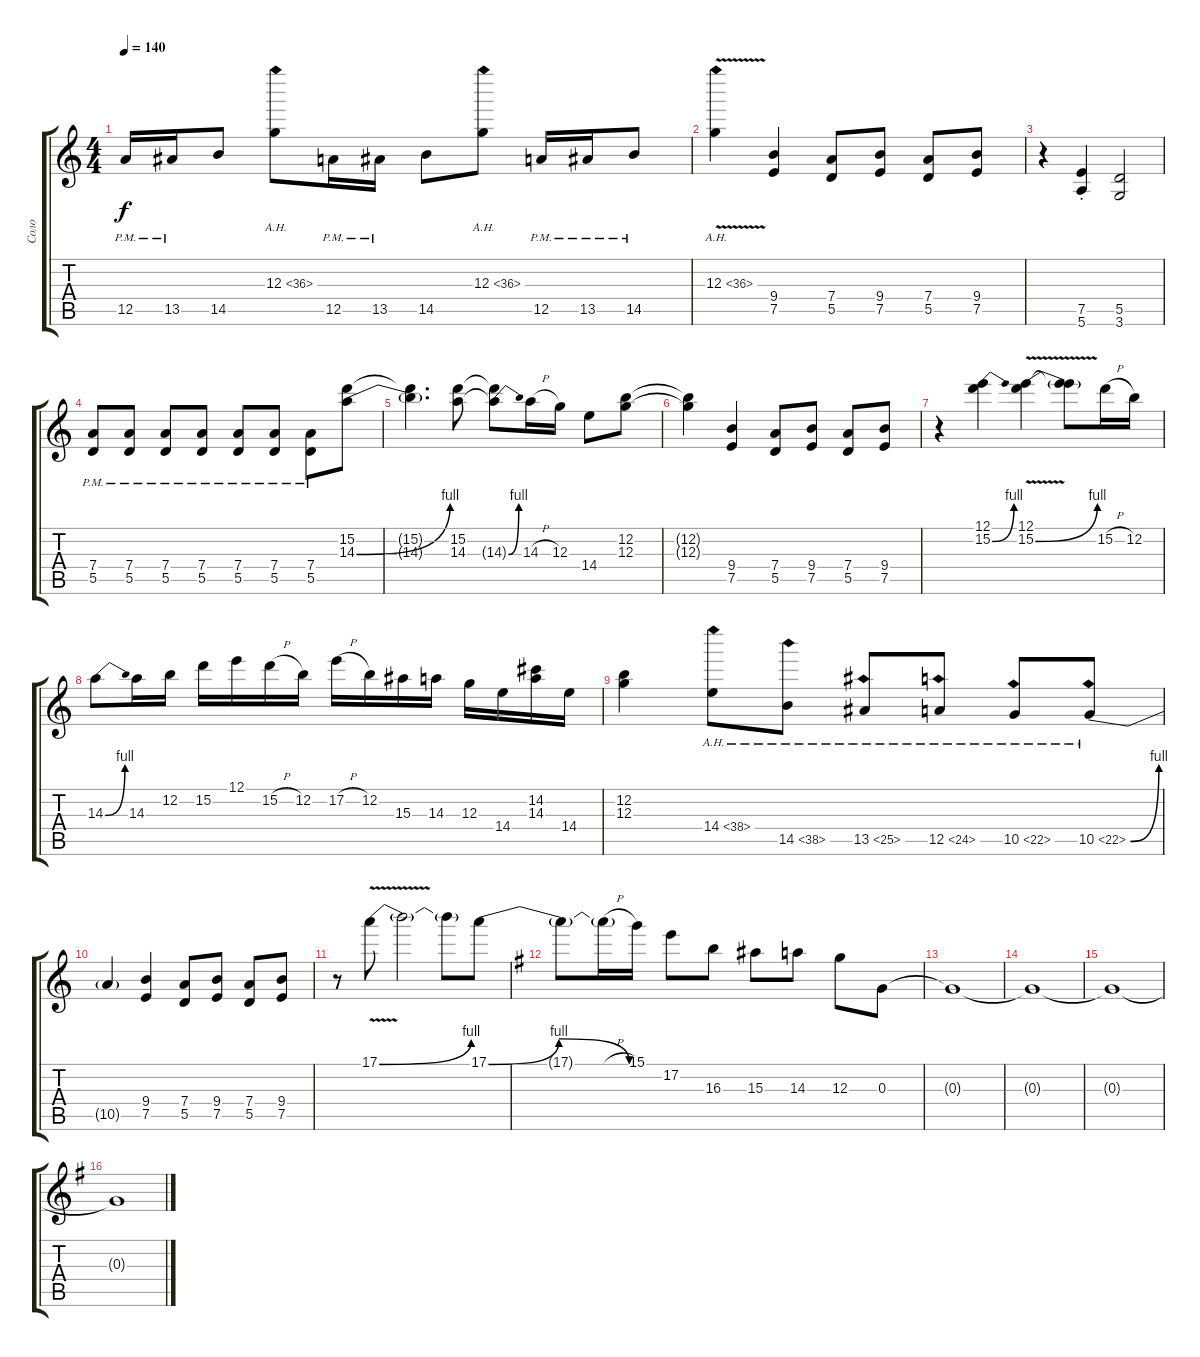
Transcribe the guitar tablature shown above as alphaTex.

\track ("Соло" "Соло") {instrument distortionguitar}
\staff {score tabs}
\tuning (E4 B3 G3 D3 A2 E2) {hide}
\ts (4 4)
\tempo 140
\clef g2
\ks c
12.5{pm}.16{dy f} 13.5{pm}.16 14.5.8 12.3{ah 24}.8 12.5{pm}.16 13.5{pm}.16 14.5.8 12.3{ah 24}.8 12.5{pm}.16 13.5{pm}.16 14.5{pm}.8 |
12.3{ah 24 v}.4 (9.4 7.5).4 (7.4 5.5).8 (9.4 7.5).8 (7.4 5.5).8 (9.4 7.5).8 |
r.4 (7.5{st} 5.6{st}).4 (5.5 3.6).2 |
(7.4{pm} 5.5{pm}).8 (7.4{pm} 5.5{pm}).8 (7.4{pm} 5.5{pm}).8 (7.4{pm} 5.5{pm}).8 (7.4{pm} 5.5{pm}).8 (7.4{pm} 5.5{pm}).8 (7.4{pm} 5.5{pm}).8 (15.2 14.3{be (bend 0 0 60 4)}).8 |
(15.2{t} 14.3{t}).4{d} (15.2 14.3).8 (15.2{t} 14.3{be (bend 0 0 60 4) t}).8 14.3{h}.16 12.3.16 14.4.8 (12.2 12.3).8 |
(12.2{t} 12.3{t}).4 (9.4 7.5).4 (7.4 5.5).8 (9.4 7.5).8 (7.4 5.5).8 (9.4 7.5).8 |
r.4 (12.1 15.2{be (bend 0 0 60 4)}).4 (12.1 15.2{be (bend 0 0 60 4) v}).4 (12.1{t} 15.2{t}).8 15.2{h}.16 12.2.16 |
14.3{be (bend 0 0 60 4)}.8 14.3.16 12.2.16 15.2.16 12.1.16 15.2{h}.16 12.2.16 17.2{h}.16 12.2.16 15.3.16 14.3.16 12.3.16 14.4.16 (14.2 14.3).16 14.4.16 |
(12.2 12.3).4 14.4{ah 24}.8 14.5{ah 24}.8 13.5{ah 12}.8 12.5{ah 12}.8 10.5{ah 12}.8 10.5{be (bend 0 0 60 4) ah 12}.8 |
10.5{t}.4 (9.4 7.5).4 (7.4 5.5).8 (9.4 7.5).8 (7.4 5.5).8 (9.4 7.5).8 |
r.8 17.1{be (bend 0 0 60 4) v}.8 17.1{t}.2 17.1{t}.8 17.1{be (bendrelease 0 0 16 4 45 4 60 0)}.8 |
\ks g
17.1{t}.8 17.1{h t}.16 15.1.16 17.2.8 16.3.8 15.3.8 14.3.8 12.3.8 0.3.8 |
0.3{t}.1 |
0.3{t}.1 |
0.3{t}.1 |
0.3{t}.1
